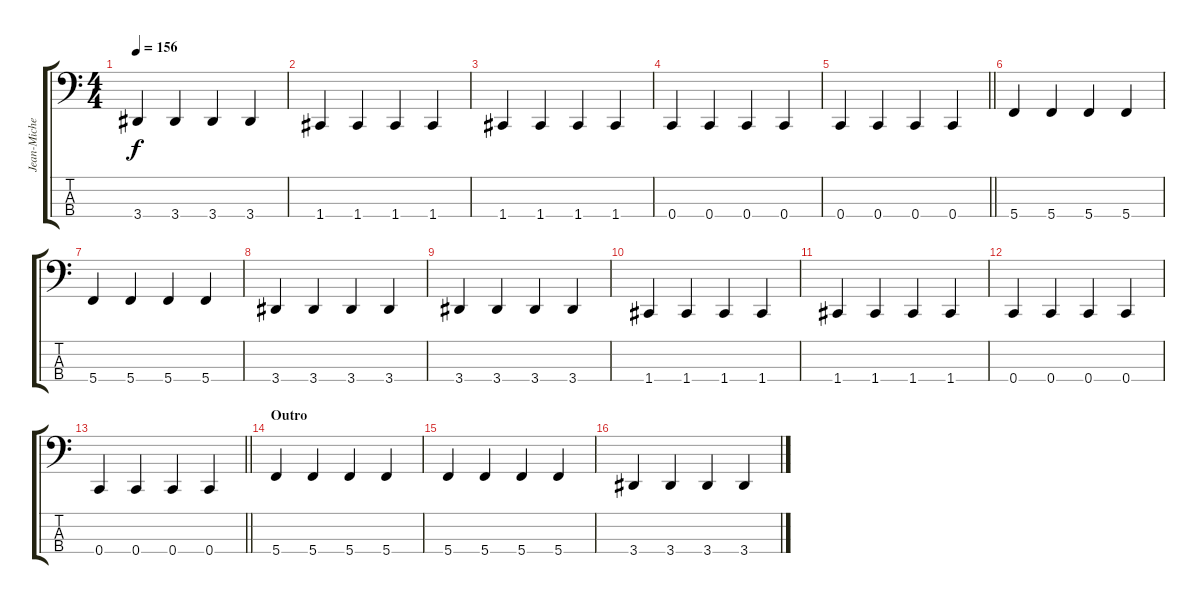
\track ("Jean-Michel Labadie" "Jean-Miche") {instrument electricbasspick}
\staff {score tabs}
\tuning (F2 C2 G1 C1) {hide}
\ts (4 4)
\tempo 156
\clef f4
\ks c
3.4.4{dy f} 3.4.4 3.4.4 3.4.4 |
1.4.4 1.4.4 1.4.4 1.4.4 |
1.4.4 1.4.4 1.4.4 1.4.4 |
0.4.4 0.4.4 0.4.4 0.4.4 |
\barLineRight lightlight
0.4.4 0.4.4 0.4.4 0.4.4 |
\section ("" "")
5.4.4 5.4.4 5.4.4 5.4.4 |
5.4.4 5.4.4 5.4.4 5.4.4 |
3.4.4 3.4.4 3.4.4 3.4.4 |
3.4.4 3.4.4 3.4.4 3.4.4 |
1.4.4 1.4.4 1.4.4 1.4.4 |
1.4.4 1.4.4 1.4.4 1.4.4 |
0.4.4 0.4.4 0.4.4 0.4.4 |
\barLineRight lightlight
0.4.4 0.4.4 0.4.4 0.4.4 |
\section ("" "Outro")
5.4.4 5.4.4 5.4.4 5.4.4 |
5.4.4 5.4.4 5.4.4 5.4.4 |
3.4.4 3.4.4 3.4.4 3.4.4
